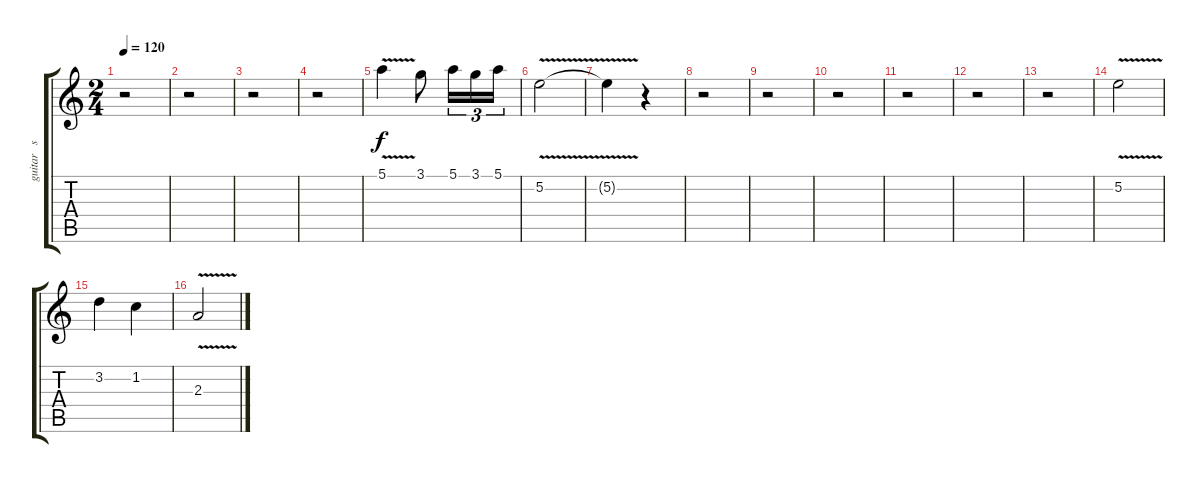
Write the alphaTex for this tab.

\track ("guitar   solo    one" "guitar   s") {instrument overdrivenguitar}
\staff {score tabs}
\tuning (E4 B3 G3 D3 A2 E2) {hide}
\ts (2 4)
\tempo 120
\clef g2
\ks c
r.2{dy f} |
r.2 |
r.2 |
r.2 |
5.1{v}.4 3.1.8 5.1.16{tu (3 2)} 3.1.16{tu (3 2)} 5.1.16{tu (3 2)} |
5.2{v}.2 |
5.2{t}.4 r.4 |
r.2 |
r.2 |
r.2 |
r.2 |
r.2 |
r.2 |
5.2{v}.2 |
3.2.4 1.2.4 |
2.3{v}.2
